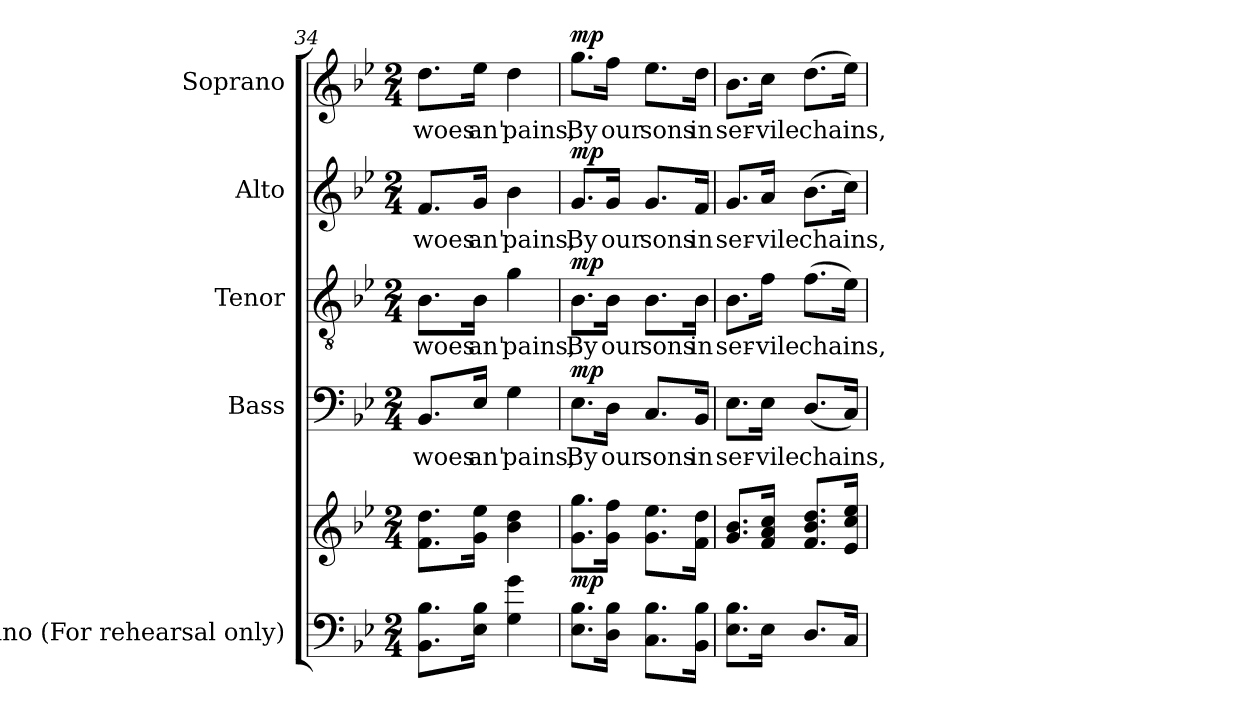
**kern	**kern	**dynam	**kern	**text	**dynam	**kern	**text	**dynam	**kern	**text	**dynam	**kern	**text	**dynam
*part5	*part5	*part5	*part4	*part4	*part4	*part3	*part3	*part3	*part2	*part2	*part2	*part1	*part1	*part1
*staff6	*staff5	*staff5/6	*staff4	*staff4	*staff4	*staff3	*staff3	*staff3	*staff2	*staff2	*staff2	*staff1	*staff1	*staff1
*I"Piano (For rehearsal only)	*	*	*I"Bass	*	*	*I"Tenor	*	*	*I"Alto	*	*	*I"Soprano	*	*
*I'Pno.	*	*	*I'B.	*	*	*I'T.	*	*	*I'A.	*	*	*I'S.	*	*
*clefF4	*clefG2	*	*clefF4	*	*	*clefGv2	*	*	*clefG2	*	*	*clefG2	*	*
*	*	*	*	*	*	*ITrd7c12	*	*	*	*	*	*	*	*
*k[b-e-]	*k[b-e-]	*	*k[b-e-]	*	*	*k[b-e-]	*	*	*k[b-e-]	*	*	*k[b-e-]	*	*
*B-:	*B-:	*	*B-:	*	*	*B-:	*	*	*B-:	*	*	*B-:	*	*
*M2/4	*M2/4	*	*M2/4	*	*	*M2/4	*	*	*M2/4	*	*	*M2/4	*	*
=34	=34	=34	=34	=34	=34	=34	=34	=34	=34	=34	=34	=34	=34	=34
!	!	!	!	!LO:LY:b:color=#000000	!	!	!	!	!	!	!	!	!	!
!	!	!	!	!	!	!	!LO:LY:b:color=#000000	!	!	!	!	!	!	!
!	!	!	!	!	!	!	!	!	!	!LO:LY:b:color=#000000	!	!	!	!
!	!	!	!	!	!	!	!	!	!	!	!	!	!LO:LY:b:color=#000000	!
8.BB-i\ 8.B-iL	8.fi\ 8.ddiL	.	8.BB-i/L	woes	.	8.BB-i\L	woes	.	8.fi/L	woes	.	8.ddi\L	woes	.
!	!	!	!	!LO:LY:b:color=#000000	!	!	!	!	!	!	!	!	!	!
!	!	!	!	!	!	!	!LO:LY:b:color=#000000	!	!	!	!	!	!	!
!	!	!	!	!	!	!	!	!	!	!LO:LY:b:color=#000000	!	!	!	!
!	!	!	!	!	!	!	!	!	!	!	!	!	!LO:LY:b:color=#000000	!
16E-i\ 16B-iJk	16gi\ 16ee-iJk	.	16E-i/Jk	an'	.	16BB-i\Jk	an'	.	16gi/Jk	an'	.	16ee-i\Jk	an'	.
!	!	!	!	!LO:LY:b:color=#000000	!	!	!	!	!	!	!	!	!	!
!	!	!	!	!	!	!	!LO:LY:b:color=#000000	!	!	!	!	!	!	!
!	!	!	!	!	!	!	!	!	!	!LO:LY:b:color=#000000	!	!	!	!
!	!	!	!	!	!	!	!	!	!	!	!	!	!LO:LY:b:color=#000000	!
4Gi\ 4gi	4b-i\ 4ddi	.	4Gi\	pains,	.	4Gi\	pains,	.	4b-i\	pains,	.	4ddi\	pains,	.
=35	=35	=35	=35	=35	=35	=35	=35	=35	=35	=35	=35	=35	=35	=35
!	!	!	!	!LO:LY:b:color=#000000	!	!	!	!	!	!	!	!	!	!
!	!	!	!	!	!	!	!LO:LY:b:color=#000000	!	!	!	!	!	!	!
!	!	!	!	!	!	!	!	!	!	!LO:LY:b:color=#000000	!	!	!	!
!	!	!	!	!	!	!	!	!	!	!	!	!	!LO:LY:b:color=#000000	!
8.E-i\ 8.B-iL	8.gi\ 8.ggiL	mp	8.E-i\L	By	mp	8.BB-i\L	By	mp	8.gi/L	By	mp	8.ggi\L	By	mp
!	!	!	!	!LO:LY:b:color=#000000	!	!	!	!	!	!	!	!	!	!
!	!	!	!	!	!	!	!LO:LY:b:color=#000000	!	!	!	!	!	!	!
!	!	!	!	!	!	!	!	!	!	!LO:LY:b:color=#000000	!	!	!	!
!	!	!	!	!	!	!	!	!	!	!	!	!	!LO:LY:b:color=#000000	!
16Di\ 16B-iJk	16gi\ 16ffiJk	.	16Di\Jk	our	.	16BB-i\Jk	our	.	16gi/Jk	our	.	16ffi\Jk	our	.
!	!	!	!	!LO:LY:b:color=#000000	!	!	!	!	!	!	!	!	!	!
!	!	!	!	!	!	!	!LO:LY:b:color=#000000	!	!	!	!	!	!	!
!	!	!	!	!	!	!	!	!	!	!LO:LY:b:color=#000000	!	!	!	!
!	!	!	!	!	!	!	!	!	!	!	!	!	!LO:LY:b:color=#000000	!
8.Ci\ 8.B-iL	8.gi\ 8.ee-iL	.	8.Ci/L	sons	.	8.BB-i\L	sons	.	8.gi/L	sons	.	8.ee-i\L	sons	.
!	!	!	!	!LO:LY:b:color=#000000	!	!	!	!	!	!	!	!	!	!
!	!	!	!	!	!	!	!LO:LY:b:color=#000000	!	!	!	!	!	!	!
!	!	!	!	!	!	!	!	!	!	!LO:LY:b:color=#000000	!	!	!	!
!	!	!	!	!	!	!	!	!	!	!	!	!	!LO:LY:b:color=#000000	!
16BB-i\ 16B-iJk	16fi\ 16ddiJk	.	16BB-i/Jk	in	.	16BB-i\Jk	in	.	16fi/Jk	in	.	16ddi\Jk	in	.
!!LO:PB:g=z
=36	=36	=36	=36	=36	=36	=36	=36	=36	=36	=36	=36	=36	=36	=36
!	!	!	!	!LO:LY:b:color=#000000	!	!	!	!	!	!	!	!	!	!
!	!	!	!	!	!	!	!LO:LY:b:color=#000000	!	!	!	!	!	!	!
!	!	!	!	!	!	!	!	!	!	!LO:LY:b:color=#000000	!	!	!	!
!	!	!	!	!	!	!	!	!	!	!	!	!	!LO:LY:b:color=#000000	!
8.E-i\ 8.B-iL	8.gi/ 8.b-iL	.	8.E-i\L	ser-	.	8.BB-i\L	ser-	.	8.gi/L	ser-	.	8.b-i\L	ser-	.
!	!	!	!	!LO:LY:b:color=#000000	!	!	!	!	!	!	!	!	!	!
!	!	!	!	!	!	!	!LO:LY:b:color=#000000	!	!	!	!	!	!	!
!	!	!	!	!	!	!	!	!	!	!LO:LY:b:color=#000000	!	!	!	!
!	!	!	!	!	!	!	!	!	!	!	!	!	!LO:LY:b:color=#000000	!
16E-i\Jk	16fi/ 16ai 16cciJk	.	16E-i\Jk	-vile	.	16Fi\Jk	-vile	.	16ai/Jk	-vile	.	16cci\Jk	-vile	.
!	!	!	!	!LO:LY:b:color=#000000	!	!	!	!	!	!	!	!	!	!
!	!	!	!	!	!	!	!LO:LY:b:color=#000000	!	!	!	!	!	!	!
!	!	!	!	!	!	!	!	!	!	!LO:LY:b:color=#000000	!	!	!	!
!	!	!	!	!	!	!	!	!	!	!	!	!	!LO:LY:b:color=#000000	!
8.Di/L	8.fi/ 8.b-i 8.ddiL	.	(8.Di/L	chains,	.	(8.Fi\L	chains,	.	(8.b-i\L	chains,	.	(8.ddi\L	chains,	.
16Ci/Jk	16e-i/ 16cci 16ee-iJk	.	16Ci/Jk)	.	.	16E-i\Jk)	.	.	16cci\Jk)	.	.	16ee-i\Jk)	.	.
=	=	=	=	=	=	=	=	=	=	=	=	=	=	=
*-	*-	*-	*-	*-	*-	*-	*-	*-	*-	*-	*-	*-	*-	*-
